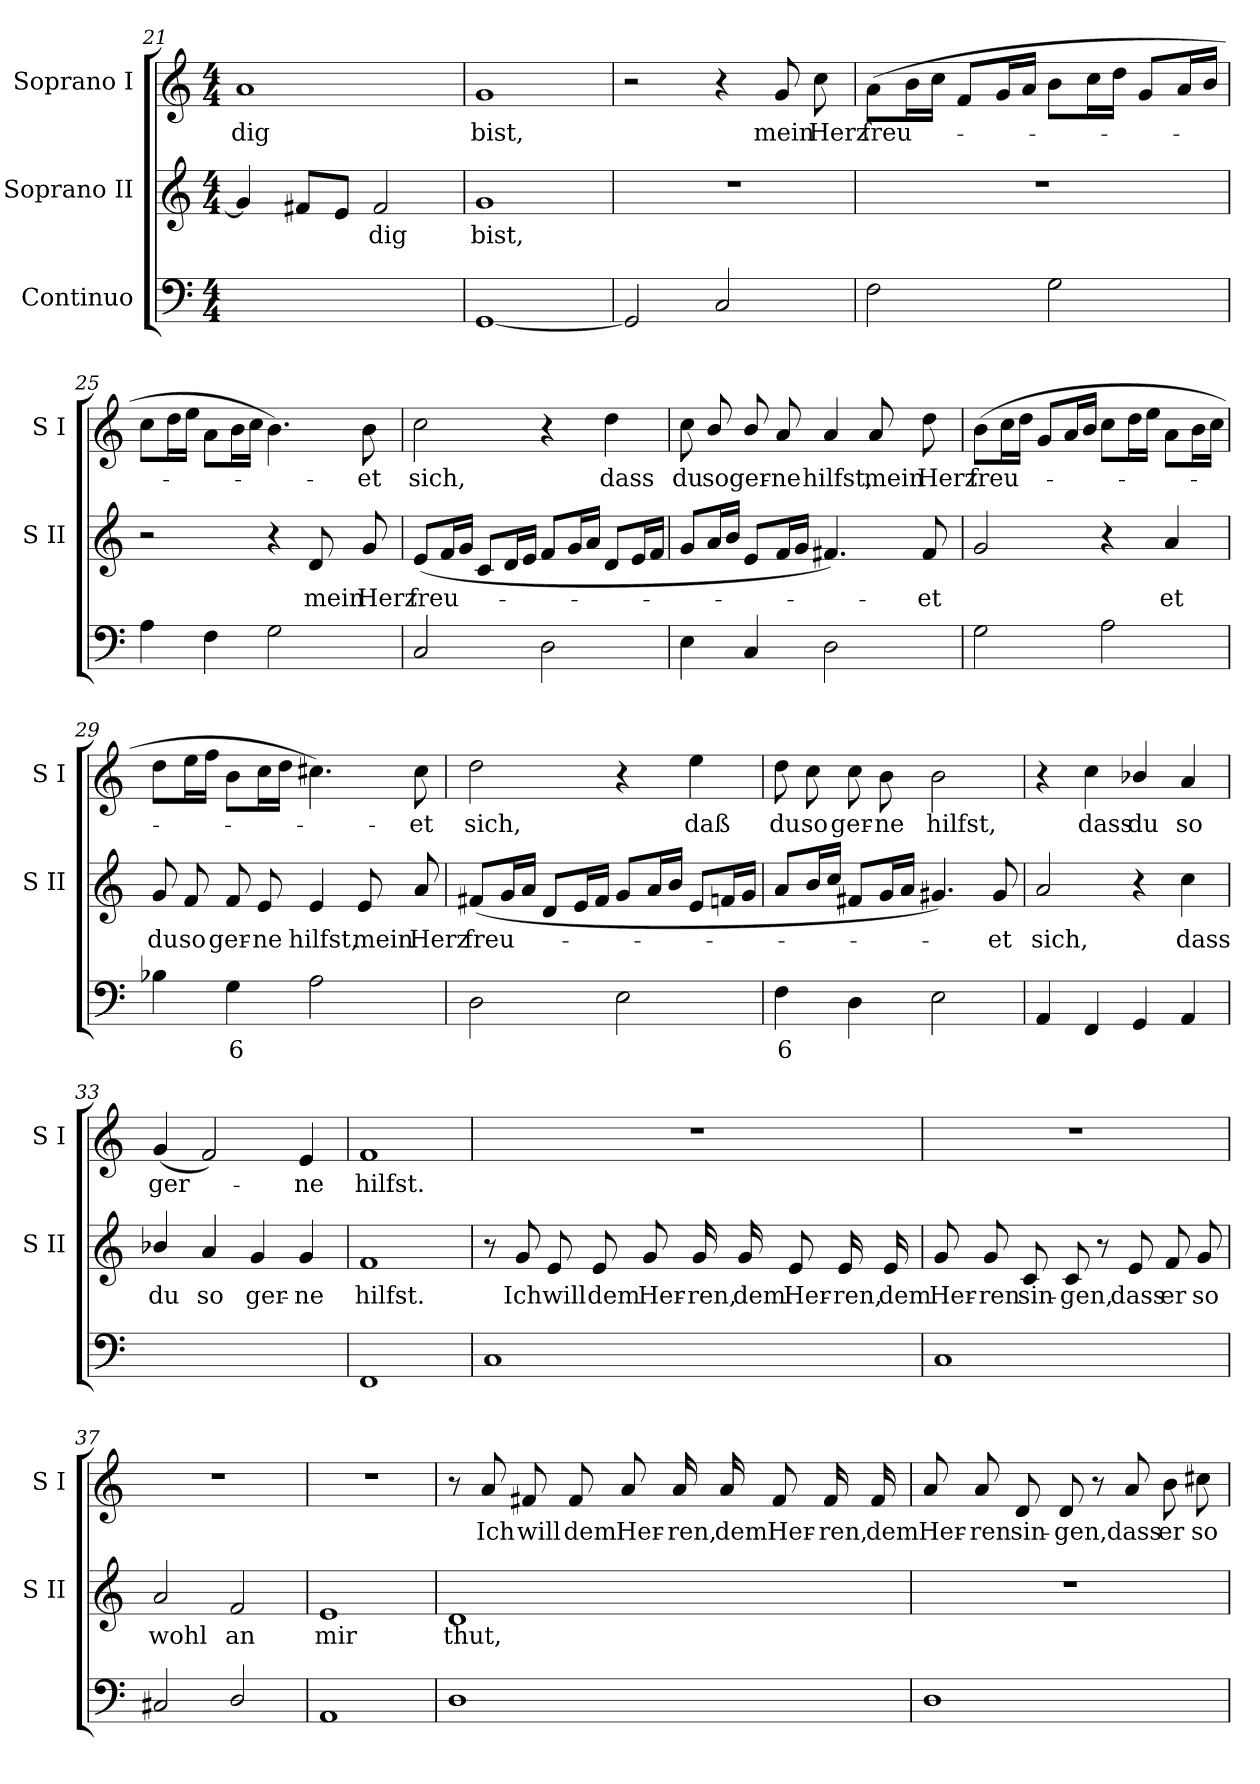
**kern	**text	**kern	**text	**kern	**text
*part3	*part3	*part2	*part2	*part1	*part1
*staff3	*staff3	*staff2	*staff2	*staff1	*staff1
*I"Continuo	*	*I"Soprano II	*	*I"Soprano I	*
*	*	*I'S II	*	*I'S I	*
*clefF4	*	*clefG2	*	*clefG2	*
*k[]	*	*k[]	*	*k[]	*
*C:	*	*C:	*	*C:	*
*M4/4	*	*M4/4	*	*M4/4	*
=21	=21	=21	=21	=21	=21
!	!LO:LY:b	!	!	!	!LO:LY:b
[2Dyy	4	4g]	.	1a	-dig
.	.	8f#XL	.	.	.
.	.	8eJ	.	.	.
!	!	!	!LO:LY:b	!	!
2Dyy]	.	2f#	dig	.	.
=22	=22	=22	=22	=22	=22
!	!	!	!LO:LY:b	!	!LO:LY:b
[1GG	.	1g	bist,	1g	bist,
=23	=23	=23	=23	=23	=23
2GG]	.	1r	.	2r	.
2C	.	.	.	4r	.
!	!	!	!	!	!LO:LY:b
.	.	.	.	8g	mein
!	!	!	!	!	!LO:LY:b
.	.	.	.	8cc	Herz
=24	=24	=24	=24	=24	=24
!	!	!	!	!	!LO:LY:b
2F	.	1r	.	(>8aL	freu-
.	.	.	.	16bL	.
.	.	.	.	16ccJJ	.
.	.	.	.	8fL	.
.	.	.	.	16gL	.
.	.	.	.	16aJJ	.
2G	.	.	.	8bL	.
.	.	.	.	16ccL	.
.	.	.	.	16ddJJ	.
.	.	.	.	8gL	.
.	.	.	.	16aL	.
.	.	.	.	16bJJ	.
!!LO:LB:g=z
=25	=25	=25	=25	=25	=25
4A	.	2r	.	8ccL	.
.	.	.	.	16ddL	.
.	.	.	.	16eeJJ	.
4F	.	.	.	8aL	.
.	.	.	.	16bL	.
.	.	.	.	16ccJJ	.
2G	.	4r	.	4.b)	.
!	!	!	!LO:LY:b	!	!
.	.	8d	mein	.	.
!	!	!	!LO:LY:b	!	!LO:LY:b
.	.	8g	Herz	8b	et
=26	=26	=26	=26	=26	=26
!	!	!	!LO:LY:b	!	!LO:LY:b
2C	.	(<8eL	freu-	2cc	sich,
.	.	16fL	.	.	.
.	.	16gJJ	.	.	.
.	.	8cL	.	.	.
.	.	16dL	.	.	.
.	.	16eJJ	.	.	.
2D	.	8fL	.	4r	.
.	.	16gL	.	.	.
.	.	16aJJ	.	.	.
!	!	!	!	!	!LO:LY:b
.	.	8dL	.	4dd	dass
.	.	16eL	.	.	.
.	.	16fJJ	.	.	.
=27	=27	=27	=27	=27	=27
!	!	!	!	!	!LO:LY:b
4E	.	8gL	.	8cc	du
!	!	!	!	!	!LO:LY:b
.	.	16aL	.	8b/	so
.	.	16bJJ	.	.	.
!	!	!	!	!	!LO:LY:b
4C	.	8eL	.	8b/	ger-
!	!	!	!	!	!LO:LY:b
.	.	16fL	.	8a	-ne
.	.	16gJJ	.	.	.
!	!	!	!	!	!LO:LY:b
2D	.	4.f#X)	.	4a	hilfst,
!	!	!	!	!	!LO:LY:b
.	.	.	.	8a	mein
!	!	!	!LO:LY:b	!	!LO:LY:b
.	.	8f#L	et	8dd	Herz
=28	=28	=28	=28	=28	=28
!	!	!	!	!	!LO:LY:b
2G	.	2g	.	(>8bL	freu-
.	.	.	.	16ccL	.
.	.	.	.	16ddJJ	.
.	.	.	.	8gL	.
.	.	.	.	16aL	.
.	.	.	.	16bJJ	.
2A	.	4r	.	8ccL	.
.	.	.	.	16ddL	.
.	.	.	.	16eeJJ	.
!	!	!	!LO:LY:b	!	!
.	.	4a	et	8aL	.
.	.	.	.	16bL	.
.	.	.	.	16ccJJ	.
!!LO:LB:g=z
=29	=29	=29	=29	=29	=29
!	!	!	!LO:LY:b	!	!
4B-X	.	8g	du	8ddL	.
!	!	!	!LO:LY:b	!	!
.	.	8f	so	16eeL	.
.	.	.	.	16ffJJ	.
!	!LO:LY:b	!	!LO:LY:b	!	!
4G	6	8f	ger-	8bL	.
!	!	!	!LO:LY:b	!	!
.	.	8e	-ne	16ccL	.
.	.	.	.	16ddJJ	.
!	!	!	!LO:LY:b	!	!
2A	.	4e	hilfst,	4.cc#X)	.
!	!	!	!LO:LY:b	!	!
.	.	8e	mein	.	.
!	!	!	!LO:LY:b	!	!LO:LY:b
.	.	8a	Herz	8cc#	et
=30	=30	=30	=30	=30	=30
!	!	!	!LO:LY:b	!	!LO:LY:b
2D	.	(<8f#XL	freu-	2dd	sich,
.	.	16gL	.	.	.
.	.	16aJJ	.	.	.
.	.	8dL	.	.	.
.	.	16eL	.	.	.
.	.	16f#JJ	.	.	.
2E	.	8gL	.	4r	.
.	.	16aL	.	.	.
.	.	16bJJ	.	.	.
!	!	!	!	!	!LO:LY:b
.	.	8eL	.	4ee	daß
.	.	16fnL	.	.	.
.	.	16gJJ	.	.	.
=31	=31	=31	=31	=31	=31
!	!LO:LY:b	!	!	!	!LO:LY:b
4F	6	8a/L	.	8dd	du
!	!	!	!	!	!LO:LY:b
.	.	16b/L	.	8cc	so
.	.	16cc/JJ	.	.	.
!	!	!	!	!	!LO:LY:b
4D	.	8f#XL	.	8cc	ger-
!	!	!	!	!	!LO:LY:b
.	.	16gL	.	8b	-ne
.	.	16aJJ	.	.	.
!	!	!	!	!	!LO:LY:b
2E	.	4.g#X)	.	2b	hilfst,
!	!	!	!LO:LY:b	!	!
.	.	8g#	et	.	.
=32	=32	=32	=32	=32	=32
!	!	!	!LO:LY:b	!	!
4AA	.	2a	sich,	4r	.
!	!	!	!	!	!LO:LY:b
4FF	.	.	.	4cc	dass
!	!	!	!	!	!LO:LY:b
4GG	.	4r	.	4b-X/	du
!	!	!	!LO:LY:b	!	!LO:LY:b
4AA	.	4cc	dass	4a	so
!!LO:LB:g=z
=33	=33	=33	=33	=33	=33
!	!LO:LY:b	!	!LO:LY:b	!	!LO:LY:b
[4BB-Xyy	6	4b-X/	du	(<4g	ger-
!	!LO:LY:b	!	!LO:LY:b	!	!
4BB-yy]	5	4a	so	2f)	.
!	!LO:LY:b	!	!LO:LY:b	!	!
[4Cyy	4	4g	ger-	.	.
!	!LO:LY:b	!	!LO:LY:b	!	!LO:LY:b
4Cyy]	3	4g	-ne	4e	ne
=34	=34	=34	=34	=34	=34
!	!	!	!LO:LY:b	!	!LO:LY:b
1FF	.	1f	hilfst.	1f	hilfst.
=35	=35	=35	=35	=35	=35
1C	.	8r	.	1r	.
!	!	!	!LO:LY:b	!	!
.	.	8g	Ich	.	.
!	!	!	!LO:LY:b	!	!
.	.	8e	will	.	.
!	!	!	!LO:LY:b	!	!
.	.	8e	dem	.	.
!	!	!	!LO:LY:b	!	!
.	.	8g	Her-	.	.
!	!	!	!LO:LY:b	!	!
.	.	16g	-ren,	.	.
!	!	!	!LO:LY:b	!	!
.	.	16g	dem	.	.
!	!	!	!LO:LY:b	!	!
.	.	8e	Her-	.	.
!	!	!	!LO:LY:b	!	!
.	.	16e	-ren,	.	.
!	!	!	!LO:LY:b	!	!
.	.	16e	dem	.	.
=36	=36	=36	=36	=36	=36
!	!	!	!LO:LY:b	!	!
1C	.	8g	Her-	1r	.
!	!	!	!LO:LY:b	!	!
.	.	8g	-ren	.	.
!	!	!	!LO:LY:b	!	!
.	.	8c	sin-	.	.
!	!	!	!LO:LY:b	!	!
.	.	8c	-gen,	.	.
.	.	8r	.	.	.
!	!	!	!LO:LY:b	!	!
.	.	8e	dass	.	.
!	!	!	!LO:LY:b	!	!
.	.	8f	er	.	.
!	!	!	!LO:LY:b	!	!
.	.	8g	so	.	.
=37	=37	=37	=37	=37	=37
!	!	!	!LO:LY:b	!	!
2C#X	.	2a	wohl	1r	.
!	!	!	!LO:LY:b	!	!
2D/	.	2f	an	.	.
!!LO:LB:g=z
=38	=38	=38	=38	=38	=38
!	!	!	!LO:LY:b	!	!
1AA	.	1e	mir	1r	.
=39	=39	=39	=39	=39	=39
!	!	!	!LO:LY:b	!	!
1D	.	1d	thut,	8r	.
!	!	!	!	!	!LO:LY:b
.	.	.	.	8a	Ich
!	!	!	!	!	!LO:LY:b
.	.	.	.	8f#X	will
!	!	!	!	!	!LO:LY:b
.	.	.	.	8f#	dem
!	!	!	!	!	!LO:LY:b
.	.	.	.	8a	Her-
!	!	!	!	!	!LO:LY:b
.	.	.	.	16a	-ren,
!	!	!	!	!	!LO:LY:b
.	.	.	.	16a	dem
!	!	!	!	!	!LO:LY:b
.	.	.	.	8f#	Her-
!	!	!	!	!	!LO:LY:b
.	.	.	.	16f#	-ren,
!	!	!	!	!	!LO:LY:b
.	.	.	.	16f#	dem
=40	=40	=40	=40	=40	=40
!	!	!	!	!	!LO:LY:b
1D	.	1r	.	8a	Her-
!	!	!	!	!	!LO:LY:b
.	.	.	.	8a	-ren
!	!	!	!	!	!LO:LY:b
.	.	.	.	8d	sin-
!	!	!	!	!	!LO:LY:b
.	.	.	.	8d	-gen,
.	.	.	.	8r	.
!	!	!	!	!	!LO:LY:b
.	.	.	.	8a	dass
!	!	!	!	!	!LO:LY:b
.	.	.	.	8b	er
!	!	!	!	!	!LO:LY:b
.	.	.	.	8cc#X	so
=	=	=	=	=	=
*-	*-	*-	*-	*-	*-
